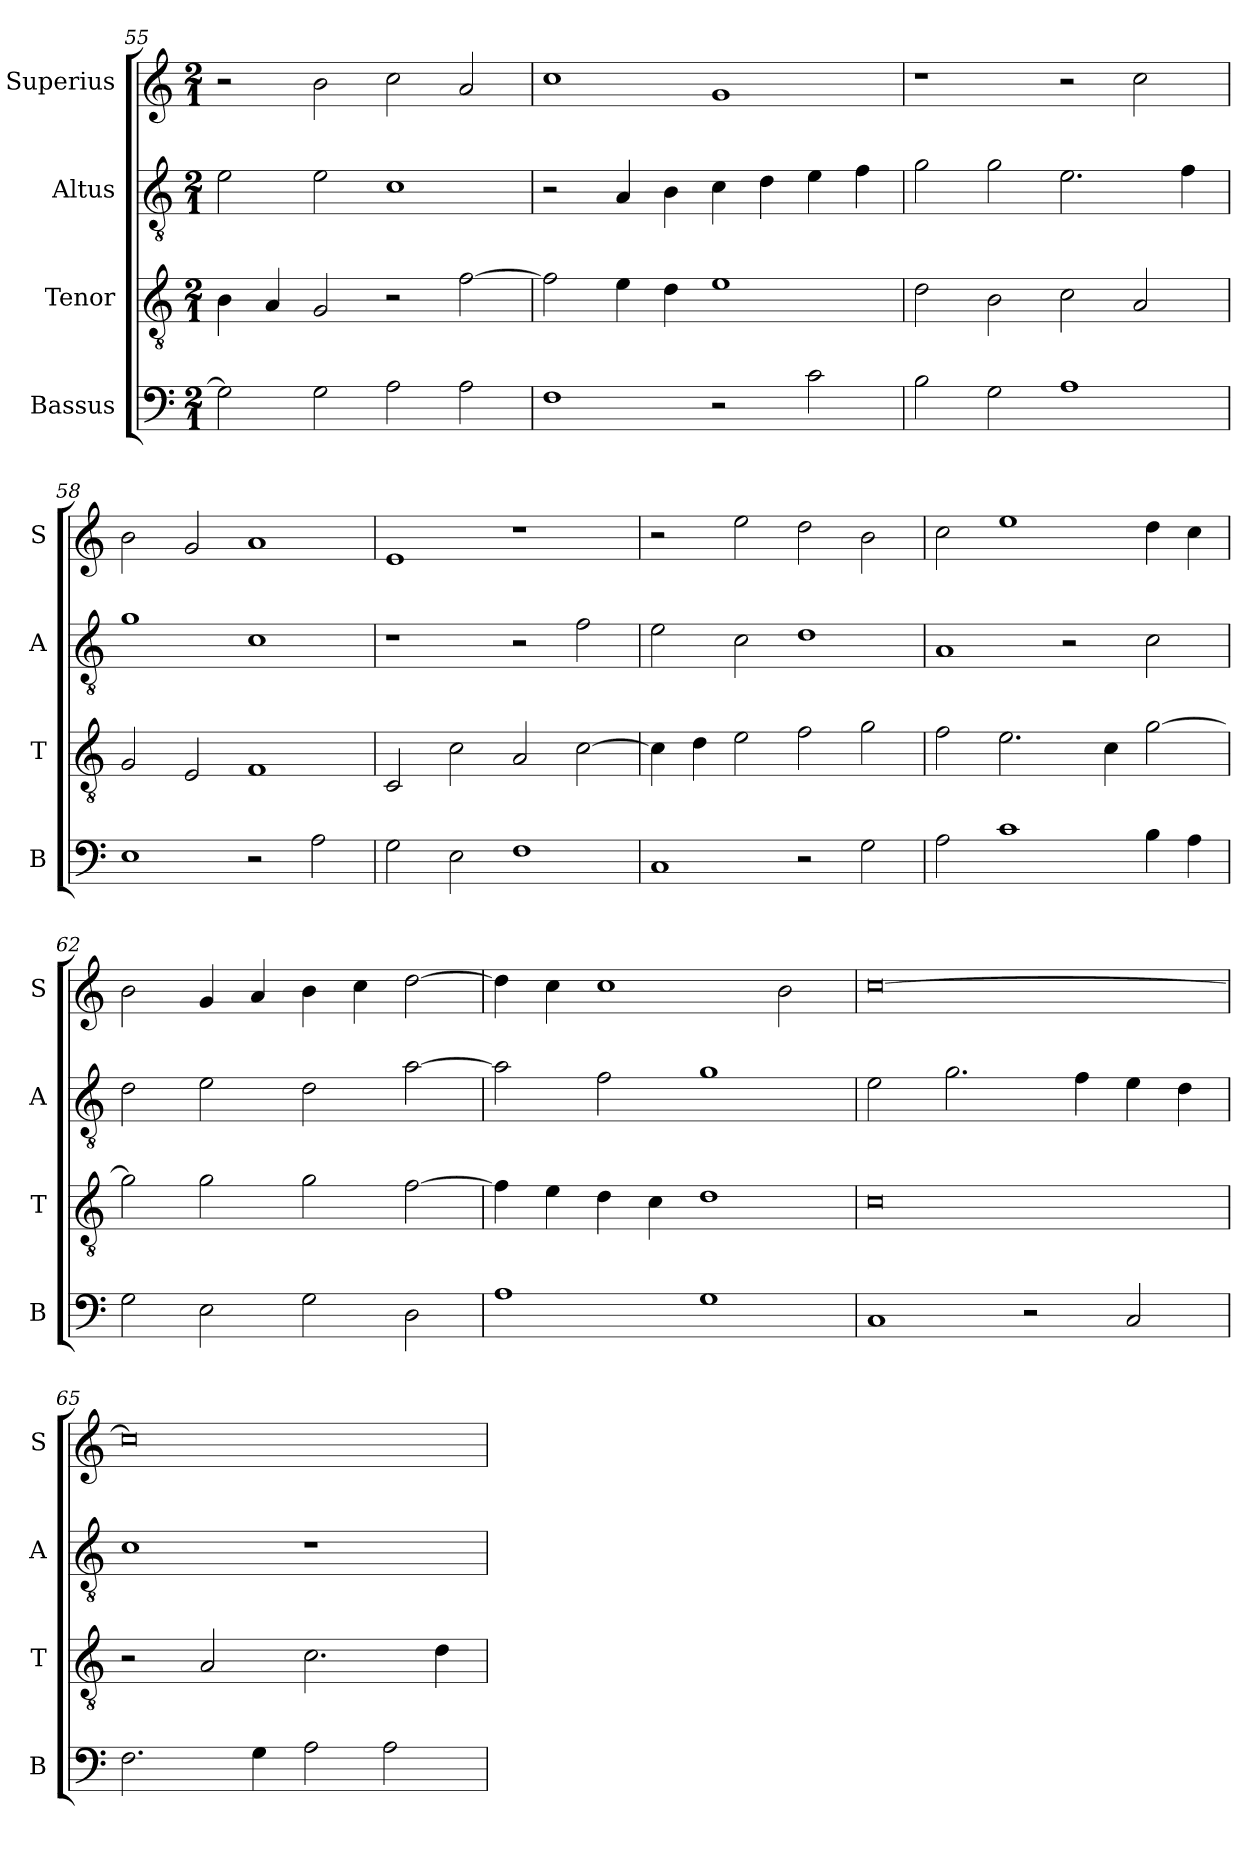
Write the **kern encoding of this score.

**kern	**kern	**kern	**kern
*part4	*part3	*part2	*part1
*staff4	*staff3	*staff2	*staff1
*I"Bassus	*I"Tenor	*I"Altus	*I"Superius
*I'B	*I'T	*I'A	*I'S
*clefF4	*clefGv2	*clefGv2	*clefG2
*k[]	*k[]	*k[]	*k[]
*C:	*C:	*C:	*C:
*M2/1	*M2/1	*M2/1	*M2/1
=55	=55	=55	=55
2G]	4B	2e	2r
.	4A	.	.
2G	2G	2e	2b
2A	2r	1c	2cc
2A	[2f	.	2a
=56	=56	=56	=56
1F	2f]	2r	1cc
.	4e	4A	.
.	4d	4B	.
2r	1e	4c	1g
.	.	4d	.
2c	.	4e	.
.	.	4f	.
=57	=57	=57	=57
2B	2d	2g	1r
2G	2B	2g	.
1A	2c	2.e	2r
.	2A	.	2cc
.	.	4f	.
=58	=58	=58	=58
1E	2G	1g	2b
.	2E	.	2g
2r	1F	1c	1a
2A	.	.	.
=59	=59	=59	=59
2G	2C	1r	1e
2E	2c	.	.
1F	2A	2r	1r
.	[2c	2f	.
=60	=60	=60	=60
1C	4c]	2e	2r
.	4d	.	.
.	2e	2c	2ee
2r	2f	1d	2dd
2G	2g	.	2b
=61	=61	=61	=61
2A	2f	1A	2cc
1c	2.e	.	1ee
.	.	2r	.
.	4c	.	.
4B	[2g	2c	4dd
4A	.	.	4cc
=62	=62	=62	=62
2G	2g]	2d	2b
2E	2g	2e	4g
.	.	.	4a
2G	2g	2d	4b
.	.	.	4cc
2D	[2f	[2a	[2dd
=63	=63	=63	=63
1A	4f]	2a]	4dd]
.	4e	.	4cc
.	4d	2f	1cc
.	4c	.	.
1G	1d	1g	.
.	.	.	2b
=64	=64	=64	=64
1C	0c	2e	[0cc
.	.	2.g	.
2r	.	.	.
.	.	4f	.
2C	.	4e	.
.	.	4d	.
=65	=65	=65	=65
2.F	2r	1c	0cc]
.	2A	.	.
4G	.	.	.
2A	2.c	1r	.
2A	.	.	.
.	4d	.	.
=	=	=	=
*-	*-	*-	*-
